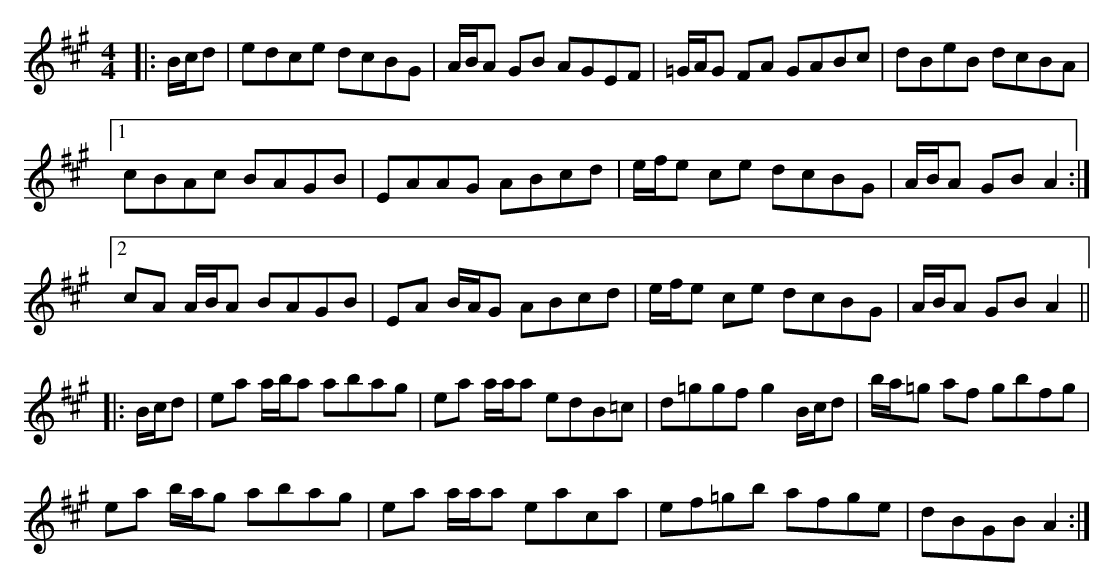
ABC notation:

X:1
M:4/4
K:A
|:B/c/d|edce dcBG|A/B/A GB AGEF|=G/A/G FA GABc|dBeB dcBA|
[1cBAc BAGB|EAAG ABcd|e/f/e ce dcBG|A/B/A GB A2:|
[2 cA A/B/A BAGB|EA B/A/G ABcd|e/f/e ce dcBG|A/B/A GB A2||
|:B/c/d|ea a/b/a abag|ea a/a/a edB=c|d=ggf g2 B/c/d|b/a/=g af gbfg|
ea b/a/g abag|ea a/a/a eaca|ef=gb afge|dBGB A2:|
